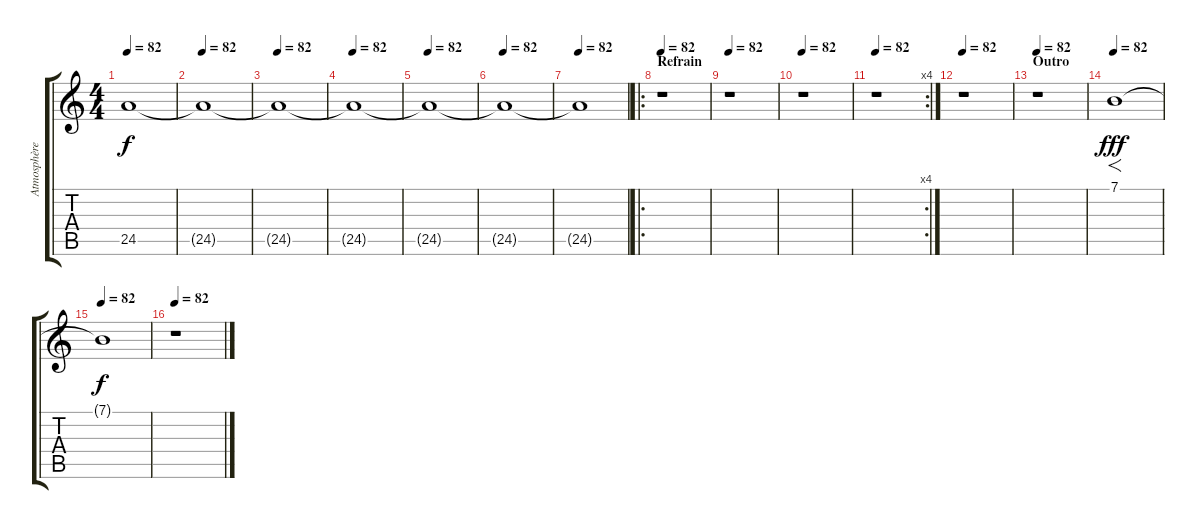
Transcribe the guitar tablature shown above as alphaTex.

\track ("Atmosphère" "Atmosphère") {instrument tremolostrings}
\staff {score tabs}
\tuning (E4 B3 G3 D3 A2 E2) {hide}
\ts (4 4)
\tempo 82
\clef g2
\ks c
24.5{t}.1{dy f} |
\tempo 82
24.5{t}.1 |
\tempo 82
24.5{t}.1 |
\tempo 82
24.5{t}.1 |
\tempo 82
24.5{t}.1 |
\tempo 82
24.5{t}.1 |
\tempo 82
24.5{t}.1 |
\ro
\section ("" "Refrain")
\tempo 82
r.1 |
\tempo 82
r.1 |
\tempo 82
r.1 |
\rc 4
\tempo 82
r.1 |
\tempo 82
r.1 |
\section ("" "Outro")
\tempo 82
r.1 |
\tempo 82
7.1.1{f dy fff instrument bagpipe} |
\tempo 82
7.1{t}.1{dy f volume 0} |
\tempo 82
r.1
